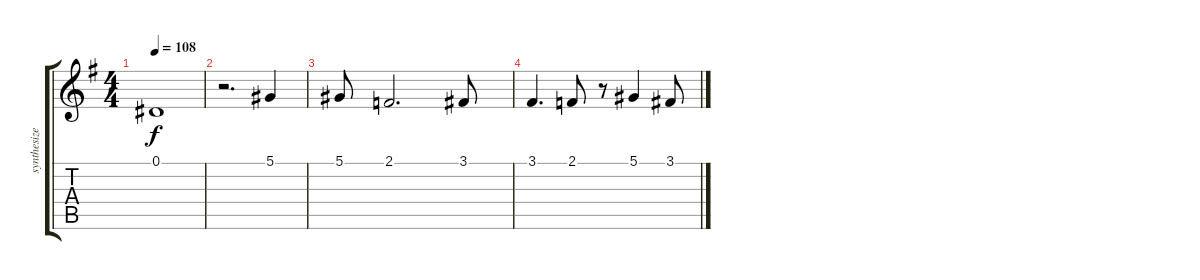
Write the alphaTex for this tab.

\track ("synthesizer arranged for guitar" "synthesize") {instrument synthstrings1}
\staff {score tabs}
\tuning (Eb4 Bb3 Gb3 Db3 Ab2 Eb2) {hide}
\ts (4 4)
\tempo 108
\clef g2
\ks g
0.1{t}.1{dy f} |
r.2{d} 5.1.4 |
5.1.8 2.1.2{d} 3.1.8 |
3.1.4{d} 2.1.8 r.8 5.1.4 3.1.8
